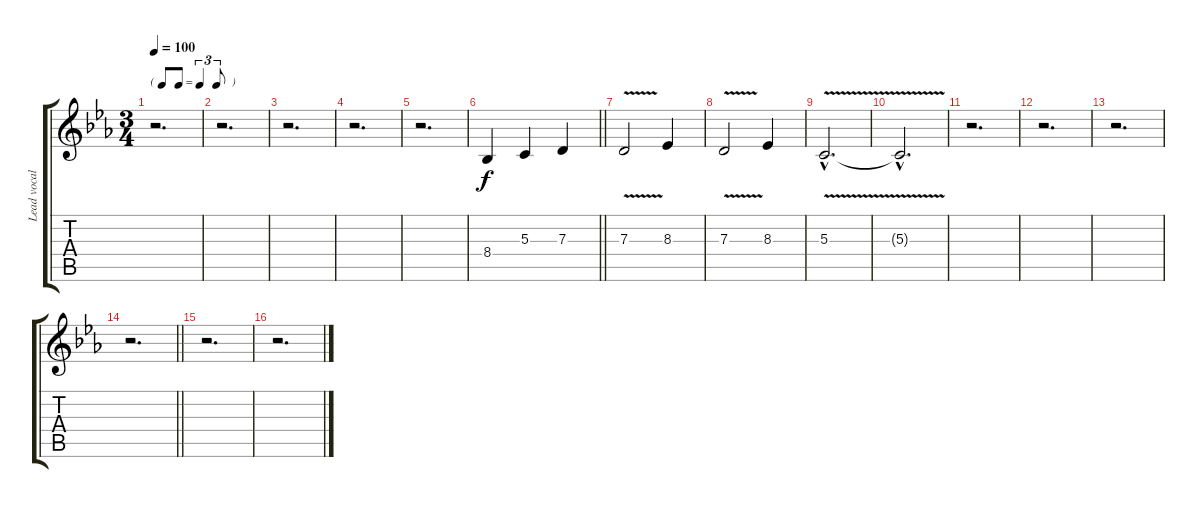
\track ("Lead vocal - Walsh" "Lead vocal") {instrument brightacousticpiano}
\staff {score tabs}
\tuning (E4 B3 G3 D3 A2 E2) {hide}
\ts (3 4)
\tf triplet8th
\tempo 100
\clef g2
\ks eb
r.2{d dy f} |
r.2{d} |
r.2{d} |
r.2{d} |
r.2{d} |
\barLineRight lightlight
8.4.4 5.3.4 7.3.4 |
7.3{v}.2 8.3.4 |
7.3{v}.2 8.3.4 |
5.3{v hac}.2{d} |
5.3{hac t}.2{d} |
r.2{d} |
r.2{d} |
r.2{d} |
\barLineRight lightlight
r.2{d} |
r.2{d} |
r.2{d}
